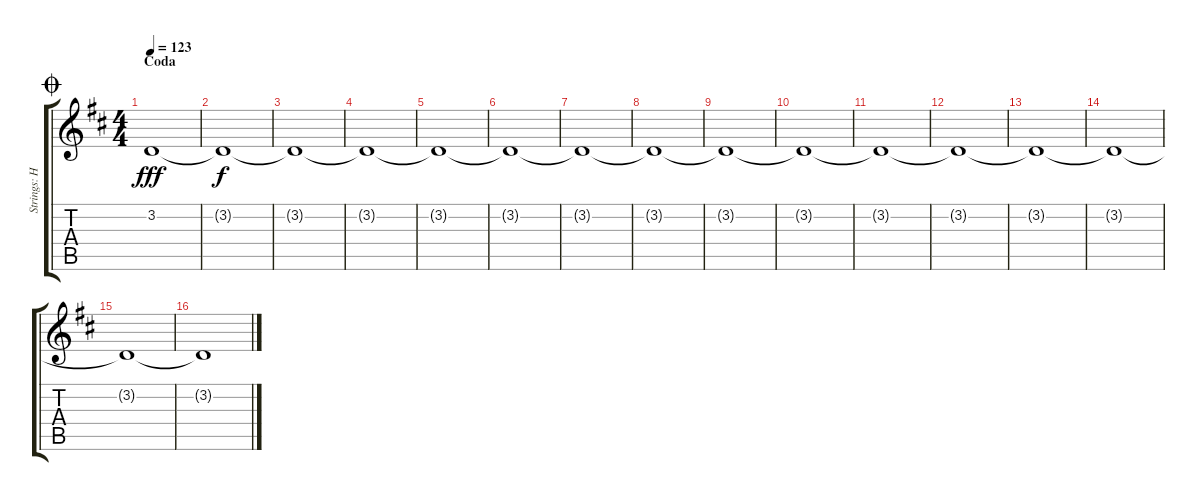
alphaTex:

\track ("Strings: Holly" "Strings: H") {instrument stringensemble2}
\staff {score tabs}
\tuning (E4 B3 G3 D3 A2 E2) {hide}
\ts (4 4)
\section ("" "Coda")
\jump coda
\tempo 123
\clef g2
\ks d
3.2.1{dy fff} |
3.2{t}.1{dy f} |
3.2{t}.1 |
3.2{t}.1 |
3.2{t}.1 |
3.2{t}.1 |
3.2{t}.1 |
3.2{t}.1 |
3.2{t}.1 |
3.2{t}.1 |
3.2{t}.1 |
3.2{t}.1 |
3.2{t}.1 |
3.2{t}.1 |
3.2{t}.1 |
3.2{t}.1
